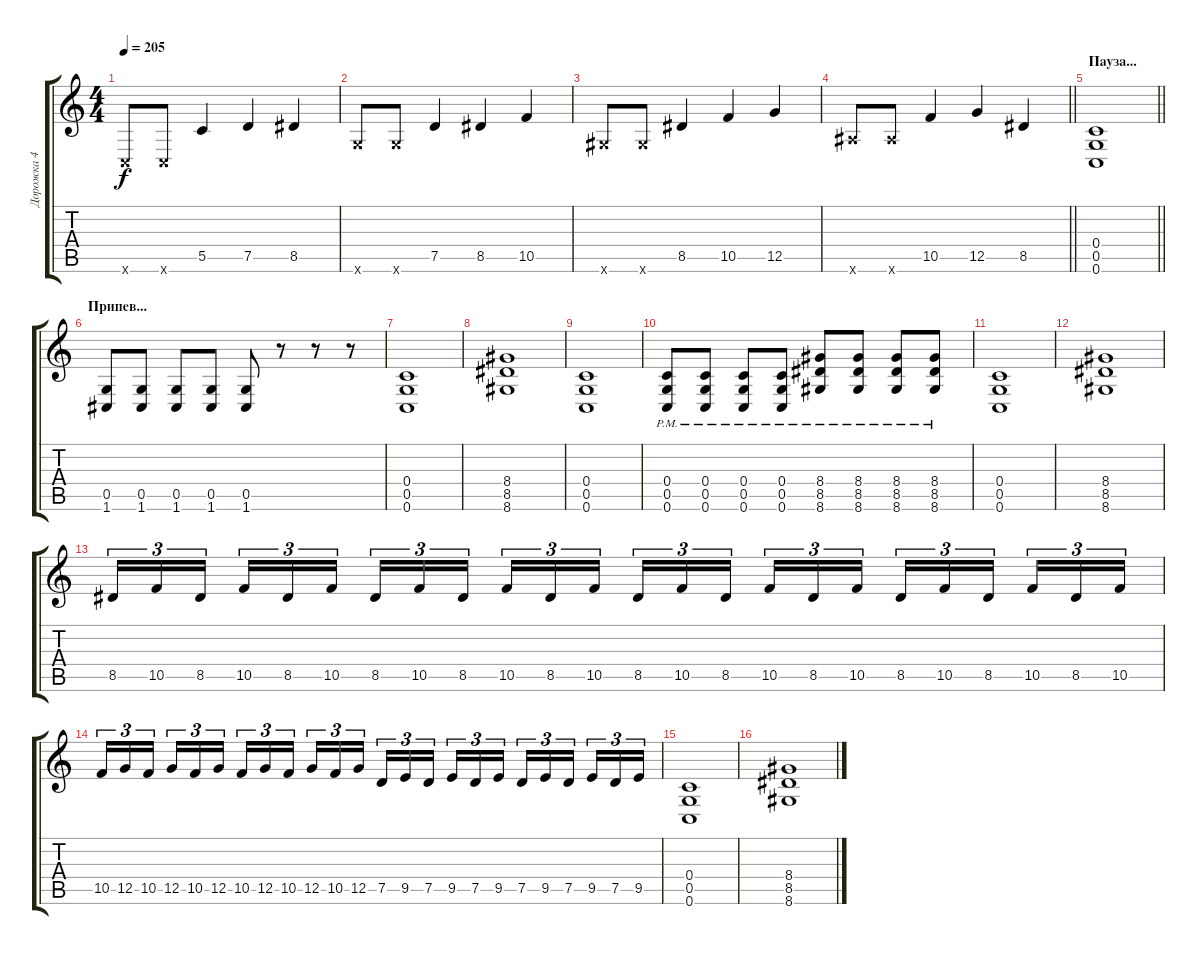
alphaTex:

\track ("Дорожка 4" "Дорожка 4") {instrument distortionguitar}
\staff {score tabs}
\tuning (D4 A3 F3 C3 G2 C2) {hide}
\ts (4 4)
\tempo 205
\clef g2
\ks c
0.6{x}.8{dy f} 0.6{x}.8 5.5.4 7.5.4 8.5.4 |
7.6{x}.8 7.6{x}.8 7.5.4 8.5.4 10.5.4 |
8.6{x}.8 8.6{x}.8 8.5.4 10.5.4 12.5.4 |
\barLineRight lightlight
10.6{x}.8 10.6{x}.8 10.5.4 12.5.4 8.5.4 |
\section ("" "Пауза...")
\barLineRight lightlight
(0.4 0.5 0.6).1 |
\section ("" "Припев...")
(0.5 1.6).8 (0.5 1.6).8 (0.5 1.6).8 (0.5 1.6).8 (0.5 1.6).8 r.8 r.8 r.8 |
(0.4 0.5 0.6).1 |
(8.4 8.5 8.6).1 |
(0.4 0.5 0.6).1 |
(0.4{pm} 0.5{pm} 0.6{pm}).8 (0.4{pm} 0.5{pm} 0.6{pm}).8 (0.4{pm} 0.5{pm} 0.6{pm}).8 (0.4{pm} 0.5{pm} 0.6{pm}).8 (8.4{pm} 8.5{pm} 8.6{pm}).8 (8.4{pm} 8.5{pm} 8.6{pm}).8 (8.4{pm} 8.5{pm} 8.6{pm}).8 (8.4{pm} 8.5{pm} 8.6{pm}).8 |
(0.4 0.5 0.6).1 |
(8.4 8.5 8.6).1 |
8.5.16{tu (3 2)} 10.5.16{tu (3 2)} 8.5.16{tu (3 2) beam splitsecondary} 10.5.16{tu (3 2)} 8.5.16{tu (3 2)} 10.5.16{tu (3 2)} 8.5.16{tu (3 2)} 10.5.16{tu (3 2)} 8.5.16{tu (3 2) beam splitsecondary} 10.5.16{tu (3 2)} 8.5.16{tu (3 2)} 10.5.16{tu (3 2)} 8.5.16{tu (3 2)} 10.5.16{tu (3 2)} 8.5.16{tu (3 2) beam splitsecondary} 10.5.16{tu (3 2)} 8.5.16{tu (3 2)} 10.5.16{tu (3 2)} 8.5.16{tu (3 2)} 10.5.16{tu (3 2)} 8.5.16{tu (3 2) beam splitsecondary} 10.5.16{tu (3 2)} 8.5.16{tu (3 2)} 10.5.16{tu (3 2)} |
10.5.16{tu (3 2)} 12.5.16{tu (3 2)} 10.5.16{tu (3 2) beam splitsecondary} 12.5.16{tu (3 2)} 10.5.16{tu (3 2)} 12.5.16{tu (3 2)} 10.5.16{tu (3 2)} 12.5.16{tu (3 2)} 10.5.16{tu (3 2) beam splitsecondary} 12.5.16{tu (3 2)} 10.5.16{tu (3 2)} 12.5.16{tu (3 2)} 7.5.16{tu (3 2)} 9.5.16{tu (3 2)} 7.5.16{tu (3 2) beam splitsecondary} 9.5.16{tu (3 2)} 7.5.16{tu (3 2)} 9.5.16{tu (3 2)} 7.5.16{tu (3 2)} 9.5.16{tu (3 2)} 7.5.16{tu (3 2) beam splitsecondary} 9.5.16{tu (3 2)} 7.5.16{tu (3 2)} 9.5.16{tu (3 2)} |
(0.4 0.5 0.6).1 |
(8.4 8.5 8.6).1
